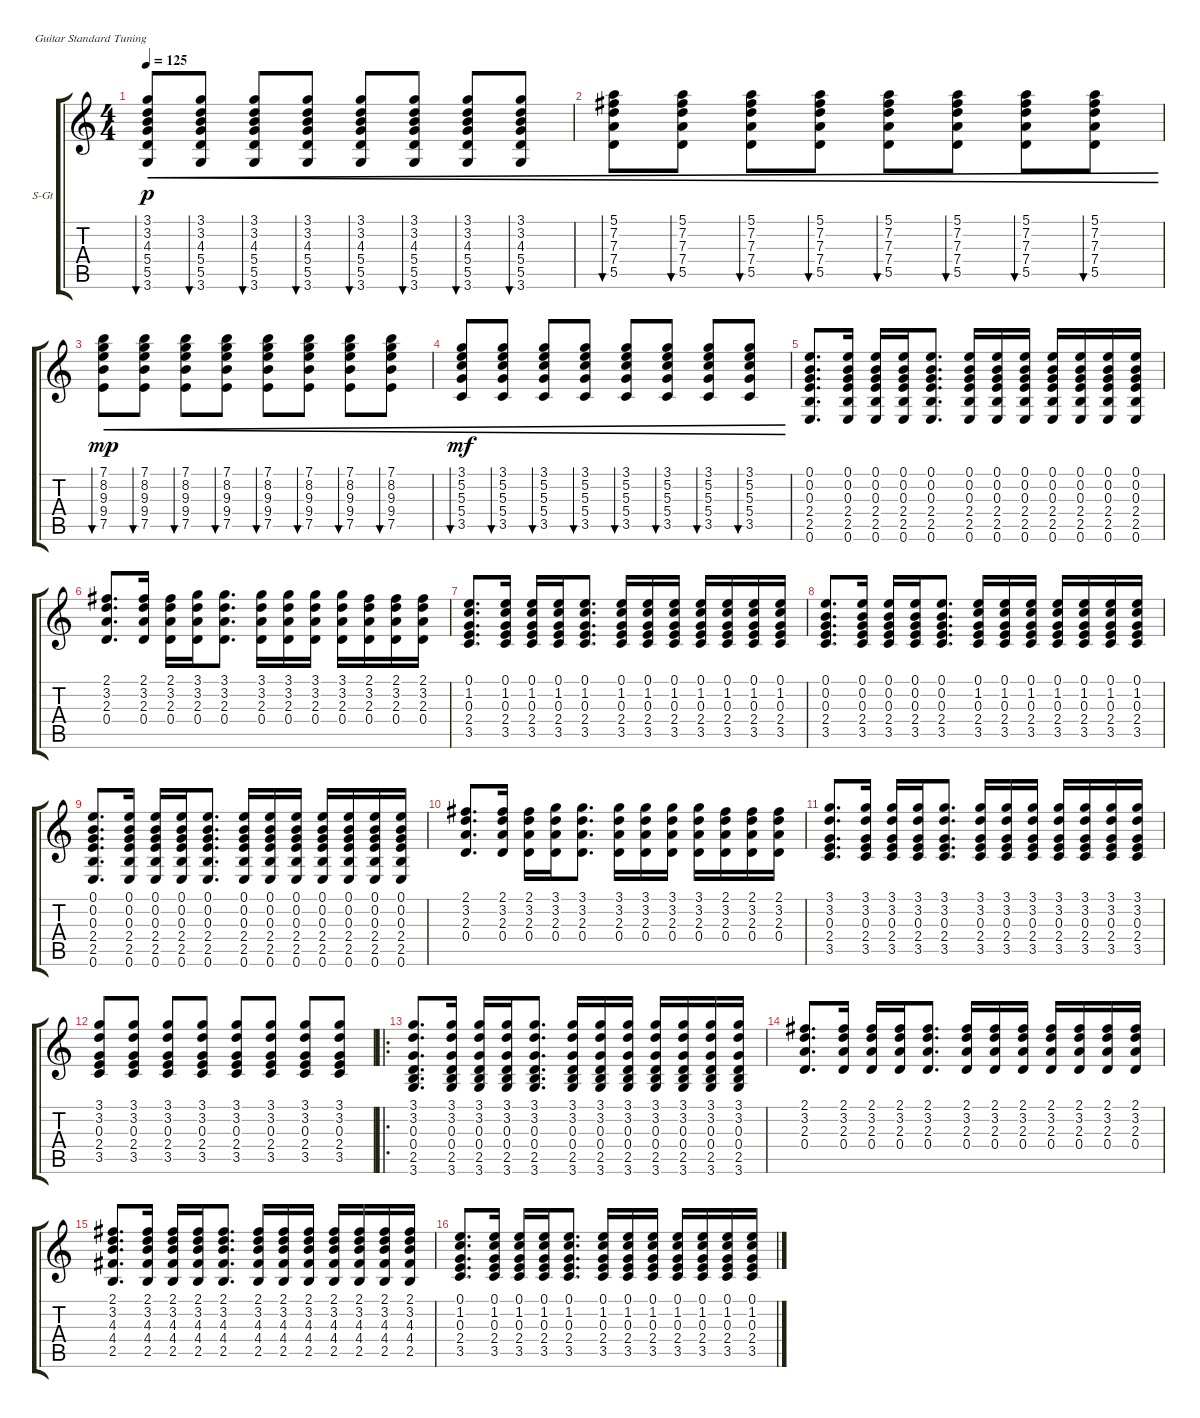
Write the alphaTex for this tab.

\defaultSystemsLayout 4
\bracketExtendMode groupsimilarinstruments
\firstSystemTrackNameOrientation horizontal
\otherSystemsTrackNameOrientation horizontal
\track ("Акустика 2" "S-Gt") {instrument acousticguitarsteel}
\staff {score tabs}
\tuning (E4 B3 G3 D3 A2 E2)
\ts (4 4)
\tempo 125
\clef g2
\ks c
(3.6 5.5 5.4 4.3 3.2 3.1).8{bu 30 cre dy p} (3.6 5.5 5.4 4.3 3.2 3.1).8{bu 30 cre} (3.6 5.5 5.4 4.3 3.2 3.1).8{bu 30 cre} (3.6 5.5 5.4 4.3 3.2 3.1).8{bu 30 cre} (3.6 5.5 5.4 4.3 3.2 3.1).8{bu 30 cre} (3.6 5.5 5.4 4.3 3.2 3.1).8{bu 30 cre} (3.6 5.5 5.4 4.3 3.2 3.1).8{bu 30 cre} (3.6 5.5 5.4 4.3 3.2 3.1).8{bu 30 cre} |
(5.5 7.4 7.3 7.2 5.1).8{bu 30 cre} (5.5 7.4 7.3 7.2 5.1).8{bu 30 cre} (5.5 7.4 7.3 7.2 5.1).8{bu 30 cre} (5.5 7.4 7.3 7.2 5.1).8{bu 30 cre} (5.5 7.4 7.3 7.2 5.1).8{bu 30 cre} (5.5 7.4 7.3 7.2 5.1).8{bu 30 cre} (5.5 7.4 7.3 7.2 5.1).8{bu 30 cre} (5.5 7.4 7.3 7.2 5.1).8{bu 30 cre} |
(7.5 9.4 9.3 8.2 7.1).8{bu 30 cre dy mp} (7.5 9.4 9.3 8.2 7.1).8{bu 30 cre} (7.5 9.4 9.3 8.2 7.1).8{bu 30 cre} (7.5 9.4 9.3 8.2 7.1).8{bu 30 cre} (7.5 9.4 9.3 8.2 7.1).8{bu 30 cre} (7.5 9.4 9.3 8.2 7.1).8{bu 30 cre} (7.5 9.4 9.3 8.2 7.1).8{bu 30 cre} (7.5 9.4 9.3 8.2 7.1).8{bu 30 cre} |
(3.5 5.4 5.3 5.2 3.1).8{bu 30 cre dy mf} (3.5 5.4 5.3 5.2 3.1).8{bu 30 cre} (3.5 5.4 5.3 5.2 3.1).8{bu 30 cre} (3.5 5.4 5.3 5.2 3.1).8{bu 30 cre} (3.5 5.4 5.3 5.2 3.1).8{bu 30 cre} (3.5 5.4 5.3 5.2 3.1).8{bu 30 cre} (3.5 5.4 5.3 5.2 3.1).8{bu 30 cre} (3.5 5.4 5.3 5.2 3.1).8{bu 30 cre} |
(0.6 2.4 0.3 0.2 2.5 0.1).8{d} (0.6 2.4 0.3 0.2 2.5 0.1).16 (0.6 2.4 0.3 0.2 2.5 0.1).16 (0.6 2.4 0.3 0.2 2.5 0.1).16 (0.6 2.4 0.3 0.2 2.5 0.1).8{d} (0.6 2.4 0.3 0.2 2.5 0.1).16 (0.6 2.4 0.3 0.2 2.5 0.1).16 (0.6 2.4 0.3 0.2 2.5 0.1).16 (0.6 2.4 0.3 0.2 2.5 0.1).16 (0.6 2.4 0.3 0.2 2.5 0.1).16 (0.6 2.4 0.3 0.2 2.5 0.1).16 (0.6 2.4 0.3 0.2 2.5 0.1).16 |
(0.4 2.3 3.2 2.1).8{d} (0.4 2.3 3.2 2.1).16 (0.4 2.3 3.2 2.1).16 (0.4 2.3 3.2 3.1).16 (0.4 2.3 3.2 3.1).8{d} (0.4 2.3 3.2 3.1).16 (0.4 2.3 3.2 3.1).16 (0.4 2.3 3.2 3.1).16 (0.4 2.3 3.2 3.1).16 (0.4 2.3 3.2 2.1).16 (0.4 2.3 3.2 2.1).16 (0.4 2.3 3.2 2.1).16 |
(2.4 0.3 1.2 3.5 0.1).8{d} (2.4 0.3 1.2 3.5 0.1).16 (2.4 0.3 1.2 3.5 0.1).16 (2.4 0.3 1.2 3.5 0.1).16 (2.4 0.3 1.2 3.5 0.1).8{d} (2.4 0.3 1.2 3.5 0.1).16 (2.4 0.3 1.2 3.5 0.1).16 (2.4 0.3 1.2 3.5 0.1).16 (2.4 0.3 1.2 3.5 0.1).16 (2.4 0.3 1.2 3.5 0.1).16 (2.4 0.3 1.2 3.5 0.1).16 (2.4 0.3 1.2 3.5 0.1).16 |
(2.4 0.3 0.2 3.5 0.1).8{d} (2.4 0.3 0.2 3.5 0.1).16 (2.4 0.3 0.2 3.5 0.1).16 (2.4 0.3 0.2 3.5 0.1).16 (2.4 0.3 0.2 3.5 0.1).8{d} (2.4 0.3 1.2 3.5 0.1).16 (2.4 0.3 1.2 3.5 0.1).16 (2.4 0.3 1.2 3.5 0.1).16 (2.4 0.3 1.2 3.5 0.1).16 (2.4 0.3 1.2 3.5 0.1).16 (2.4 0.3 1.2 3.5 0.1).16 (2.4 0.3 1.2 3.5 0.1).16 |
(0.6 2.4 0.3 0.2 2.5 0.1).8{d} (0.6 2.4 0.3 0.2 2.5 0.1).16 (0.6 2.4 0.3 0.2 2.5 0.1).16 (0.6 2.4 0.3 0.2 2.5 0.1).16 (0.6 2.4 0.3 0.2 2.5 0.1).8{d} (0.6 2.4 0.3 0.2 2.5 0.1).16 (0.6 2.4 0.3 0.2 2.5 0.1).16 (0.6 2.4 0.3 0.2 2.5 0.1).16 (0.6 2.4 0.3 0.2 2.5 0.1).16 (0.6 2.4 0.3 0.2 2.5 0.1).16 (0.6 2.4 0.3 0.2 2.5 0.1).16 (0.6 2.4 0.3 0.2 2.5 0.1).16 |
(0.4 2.3 3.2 2.1).8{d} (0.4 2.3 3.2 2.1).16 (0.4 2.3 3.2 2.1).16 (0.4 2.3 3.2 3.1).16 (0.4 2.3 3.2 3.1).8{d} (0.4 2.3 3.2 3.1).16 (0.4 2.3 3.2 3.1).16 (0.4 2.3 3.2 3.1).16 (0.4 2.3 3.2 3.1).16 (0.4 2.3 3.2 2.1).16 (0.4 2.3 3.2 2.1).16 (0.4 2.3 3.2 2.1).16 |
(2.4 0.3 3.2 3.5 3.1).8{d} (2.4 0.3 3.2 3.5 3.1).16 (2.4 0.3 3.2 3.5 3.1).16 (2.4 0.3 3.2 3.5 3.1).16 (2.4 0.3 3.2 3.5 3.1).8{d} (2.4 0.3 3.2 3.5 3.1).16 (2.4 0.3 3.2 3.5 3.1).16 (2.4 0.3 3.2 3.5 3.1).16 (2.4 0.3 3.2 3.5 3.1).16 (2.4 0.3 3.2 3.5 3.1).16 (2.4 0.3 3.2 3.5 3.1).16 (2.4 0.3 3.2 3.5 3.1).16 |
(2.4 0.3 3.2 3.5 3.1).8 (2.4 0.3 3.2 3.5 3.1).8 (2.4 0.3 3.2 3.5 3.1).8 (2.4 0.3 3.2 3.5 3.1).8 (2.4 0.3 3.2 3.5 3.1).8 (2.4 0.3 3.2 3.5 3.1).8 (2.4 0.3 3.2 3.5 3.1).8 (2.4 0.3 3.2 3.5 3.1).8 |
\ro
(3.6 0.4 0.3 3.2 2.5 3.1).8{d} (3.6 0.4 0.3 3.2 2.5 3.1).16 (3.6 0.4 0.3 3.2 2.5 3.1).16 (3.6 0.4 0.3 3.2 2.5 3.1).16 (3.6 0.4 0.3 3.2 2.5 3.1).8{d} (3.6 0.4 0.3 3.2 2.5 3.1).16 (3.6 0.4 0.3 3.2 2.5 3.1).16 (3.6 0.4 0.3 3.2 2.5 3.1).16 (3.6 0.4 0.3 3.2 2.5 3.1).16 (3.6 0.4 0.3 3.2 2.5 3.1).16 (3.6 0.4 0.3 3.2 2.5 3.1).16 (3.6 0.4 0.3 3.2 2.5 3.1).16 |
(0.4 2.3 3.2 2.1).8{d} (0.4 2.3 3.2 2.1).16 (0.4 2.3 3.2 2.1).16 (0.4 2.3 3.2 2.1).16 (0.4 2.3 3.2 2.1).8{d} (0.4 2.3 3.2 2.1).16 (0.4 2.3 3.2 2.1).16 (0.4 2.3 3.2 2.1).16 (0.4 2.3 3.2 2.1).16 (0.4 2.3 3.2 2.1).16 (0.4 2.3 3.2 2.1).16 (0.4 2.3 3.2 2.1).16 |
(4.4 4.3 3.2 2.5 2.1).8{d} (4.4 4.3 3.2 2.5 2.1).16 (4.4 4.3 3.2 2.5 2.1).16 (4.4 4.3 3.2 2.5 2.1).16 (4.4 4.3 3.2 2.5 2.1).8{d} (4.4 4.3 3.2 2.5 2.1).16 (4.4 4.3 3.2 2.5 2.1).16 (4.4 4.3 3.2 2.5 2.1).16 (4.4 4.3 3.2 2.5 2.1).16 (4.4 4.3 3.2 2.5 2.1).16 (4.4 4.3 3.2 2.5 2.1).16 (4.4 4.3 3.2 2.5 2.1).16 |
(2.4 0.3 1.2 3.5 0.1).8{d} (2.4 0.3 1.2 3.5 0.1).16 (2.4 0.3 1.2 3.5 0.1).16 (2.4 0.3 1.2 3.5 0.1).16 (2.4 0.3 1.2 3.5 0.1).8{d} (2.4 0.3 1.2 3.5 0.1).16 (2.4 0.3 1.2 3.5 0.1).16 (2.4 0.3 1.2 3.5 0.1).16 (2.4 0.3 1.2 3.5 0.1).16 (2.4 0.3 1.2 3.5 0.1).16 (2.4 0.3 1.2 3.5 0.1).16 (2.4 0.3 1.2 3.5 0.1).16
